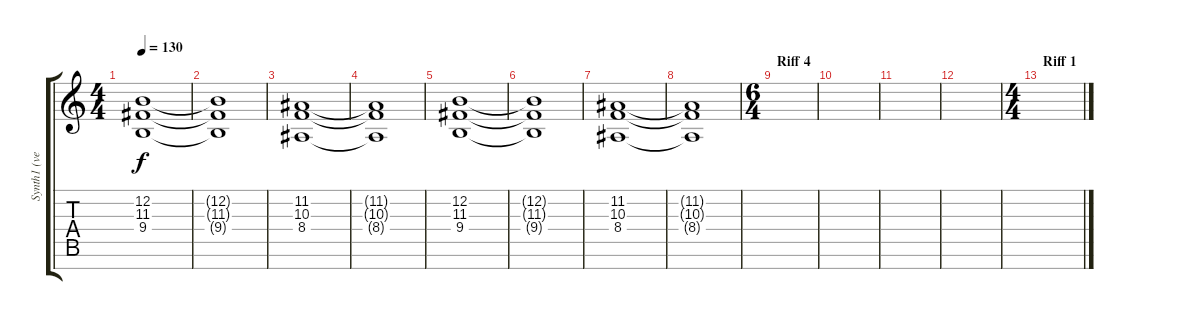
\track ("Synth1 (verse 1)" "Synth1 (ve") {instrument choiraahs}
\staff {score tabs}
\tuning (E4 B3 G3 D3 A2 E2 B1) {hide}
\ts (4 4)
\tempo 130
\clef g2
\ks c
(12.2 11.3 9.4).1{dy f} |
(12.2{t} 11.3{t} 9.4{t}).1 |
(11.2 10.3 8.4).1 |
(11.2{t} 10.3{t} 8.4{t}).1 |
(12.2 11.3 9.4).1 |
(12.2{t} 11.3{t} 9.4{t}).1 |
(11.2 10.3 8.4).1 |
(11.2{t} 10.3{t} 8.4{t}).1 |
\ts (6 4)
\section ("" "Riff 4")
|
|
|
|
\ts (4 4)
\section ("" "Riff 1")
